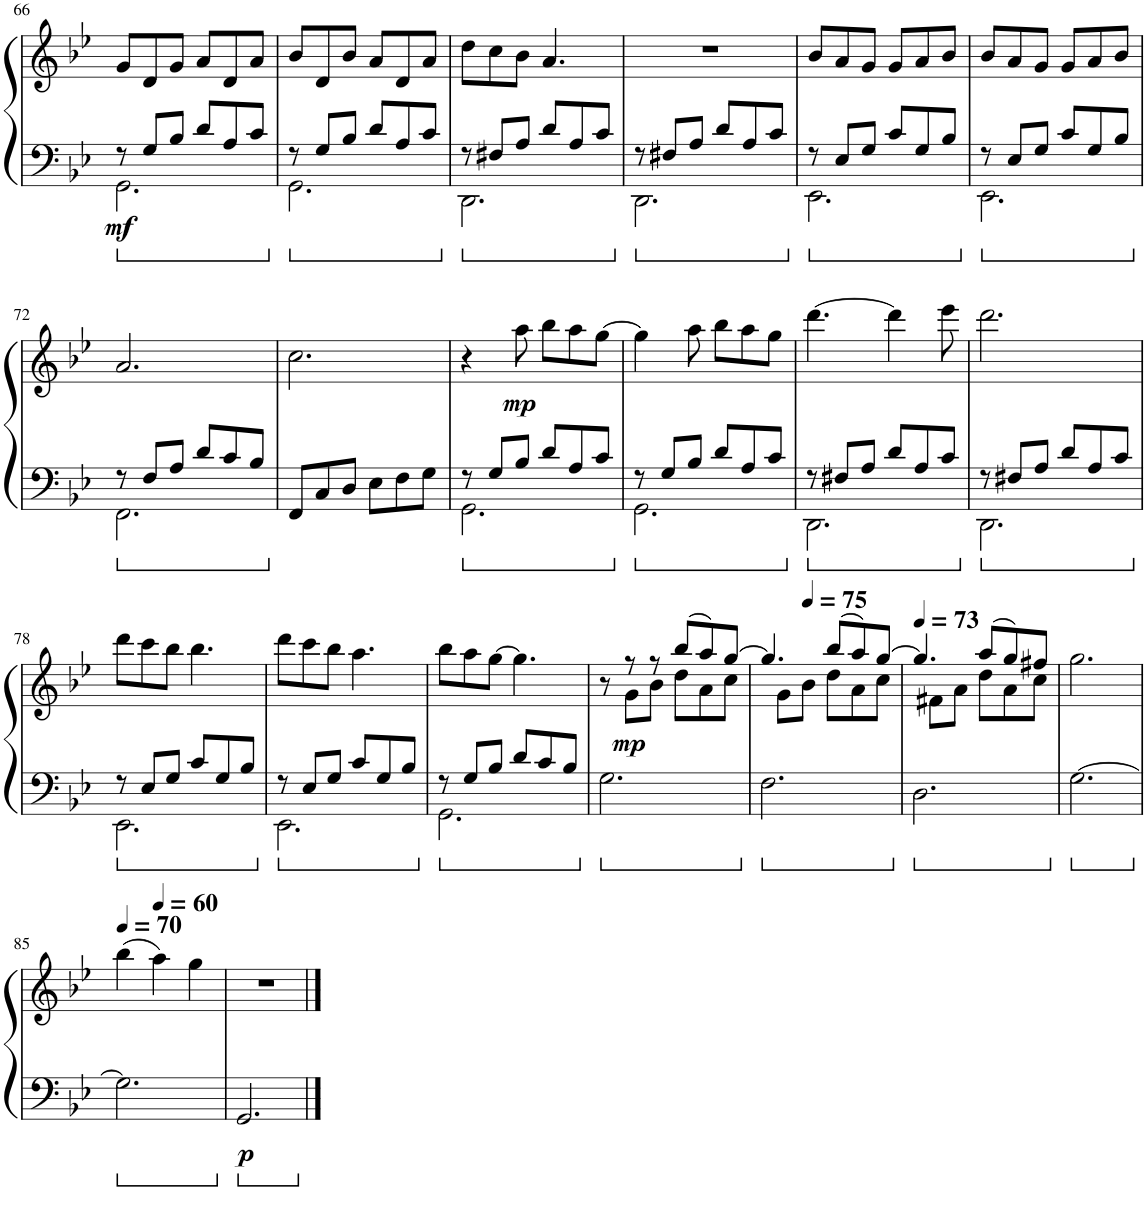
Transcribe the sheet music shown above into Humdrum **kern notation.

**kern	**kern	**dynam
*part1	*part1	*part1
*staff2	*staff1	*staff1/2
*I"Piano	*	*
*I'Pno.	*	*
!!LO:PB:g=z
*clefF4	*clefG2	*
*k[b-e-]	*k[b-e-]	*
*M6/8	*M6/8	*
=66	=66	=66
*^	*	*
!	!	!	!LO:DY:b=2
8r	2.GG\	8g/L	mf
8G/L	.	8d/	.
8B-/J	.	8g/J	.
8d/L	.	8a/L	.
8A/	.	8d/	.
8c/J	.	8a/J	.
=67	=67	=67	=67
8r	2.GG\	8b-/L	.
8G/L	.	8d/	.
8B-/J	.	8b-/J	.
8d/L	.	8a/L	.
8A/	.	8d/	.
8c/J	.	8a/J	.
=68	=68	=68	=68
8r	2.DD\	8dd\L	.
8F#X/L	.	8cc\	.
8A/J	.	8b-\J	.
8d/L	.	4.a/	.
8A/	.	.	.
8c/J	.	.	.
=69	=69	=69	=69
8r	2.DD\	2.r	.
8F#X/L	.	.	.
8A/J	.	.	.
8d/L	.	.	.
8A/	.	.	.
8c/J	.	.	.
=70	=70	=70	=70
8r	2.EE-\	8b-/L	.
8E-/L	.	8a/	.
8G/J	.	8g/J	.
8c/L	.	8g/L	.
8G/	.	8a/	.
8B-/J	.	8b-/J	.
=71	=71	=71	=71
8r	2.EE-\	8b-/L	.
8E-/L	.	8a/	.
8G/J	.	8g/J	.
8c/L	.	8g/L	.
8G/	.	8a/	.
8B-/J	.	8b-/J	.
!!LO:LB:g=z
=72	=72	=72	=72
8r	2.FF\	2.a/	.
8F/L	.	.	.
8A/J	.	.	.
8d/L	.	.	.
8c/	.	.	.
8B-/J	.	.	.
*v	*v	*	*
=73	=73	=73
8FF/L	2.cc\	.
8C/	.	.
8D/J	.	.
8E-\L	.	.
8F\	.	.
8G\J	.	.
=74	=74	=74
*^	*	*
8r	2.GG\	4r	.
8G/L	.	.	.
!	!	!	!LO:DY:b
8B-/J	.	8aa\	mp
8d/L	.	8bb-\L	.
8A/	.	8aa\	.
8c/J	.	[8gg\J	.
=75	=75	=75	=75
8r	2.GG\	4gg\]	.
8G/L	.	.	.
8B-/J	.	8aa\	.
8d/L	.	8bb-\L	.
8A/	.	8aa\	.
8c/J	.	8gg\J	.
=76	=76	=76	=76
8r	2.DD\	[4.ddd\	.
8F#X/L	.	.	.
8A/J	.	.	.
8d/L	.	4ddd\]	.
8A/	.	.	.
8c/J	.	8eee-\	.
=77	=77	=77	=77
8r	2.DD\	2.ddd\	.
8F#X/L	.	.	.
8A/J	.	.	.
8d/L	.	.	.
8A/	.	.	.
8c/J	.	.	.
!!LO:LB:g=z
=78	=78	=78	=78
8r	2.EE-\	8ddd\L	.
8E-/L	.	8ccc\	.
8G/J	.	8bb-\J	.
8c/L	.	4.bb-\	.
8G/	.	.	.
8B-/J	.	.	.
=79	=79	=79	=79
8r	2.EE-\	8ddd\L	.
8E-/L	.	8ccc\	.
8G/J	.	8bb-\J	.
8c/L	.	4.aa\	.
8G/	.	.	.
8B-/J	.	.	.
=80	=80	=80	=80
8r	2.GG\	8bb-\L	.
8G/L	.	8aa\	.
8B-/J	.	[8gg\J	.
8d/L	.	4.gg\]	.
8c/	.	.	.
8B-/J	.	.	.
*v	*v	*	*
=81	=81	=81
*	*^	*
2.G\	8r	8ryy	.
!	!	!	!LO:DY:b
.	8r	8g\L	mp
.	8r	8b-\J	.
.	(8bb-/L	8dd\L	.
.	8aa/)	8a\	.
.	[8gg/J	8cc\J	.
=82	=82	=82	=82
2.F\	4.gg/]	8ryy	.
.	.	8g\L	.
*	*MM75	*	*
.	.	8b-\J	.
.	(8bb-/L	8dd\L	.
.	8aa/)	8a\	.
.	[8gg/J	8cc\J	.
=83	=83	=83	=83
*	*MM73	*	*
2.D\	4.gg/]	8ryy	.
.	.	8f#X\L	.
.	.	8a\J	.
.	(8aa/L	8dd\L	.
.	8gg/)	8a\	.
.	8ff#X/J	8cc\J	.
*	*v	*v	*
=84	=84	=84
[2.G\	2.gg\	.
!!LO:LB:g=z
=85	=85	=85
*	*MM70	*
2.G\]	(4bb-\	.
*	*MM60	*
.	4aa\)	.
.	4gg\	.
=86	=86	=86
!	!	!LO:DY:b=2
2.GG/	2.r	p
==	==	==
*-	*-	*-
